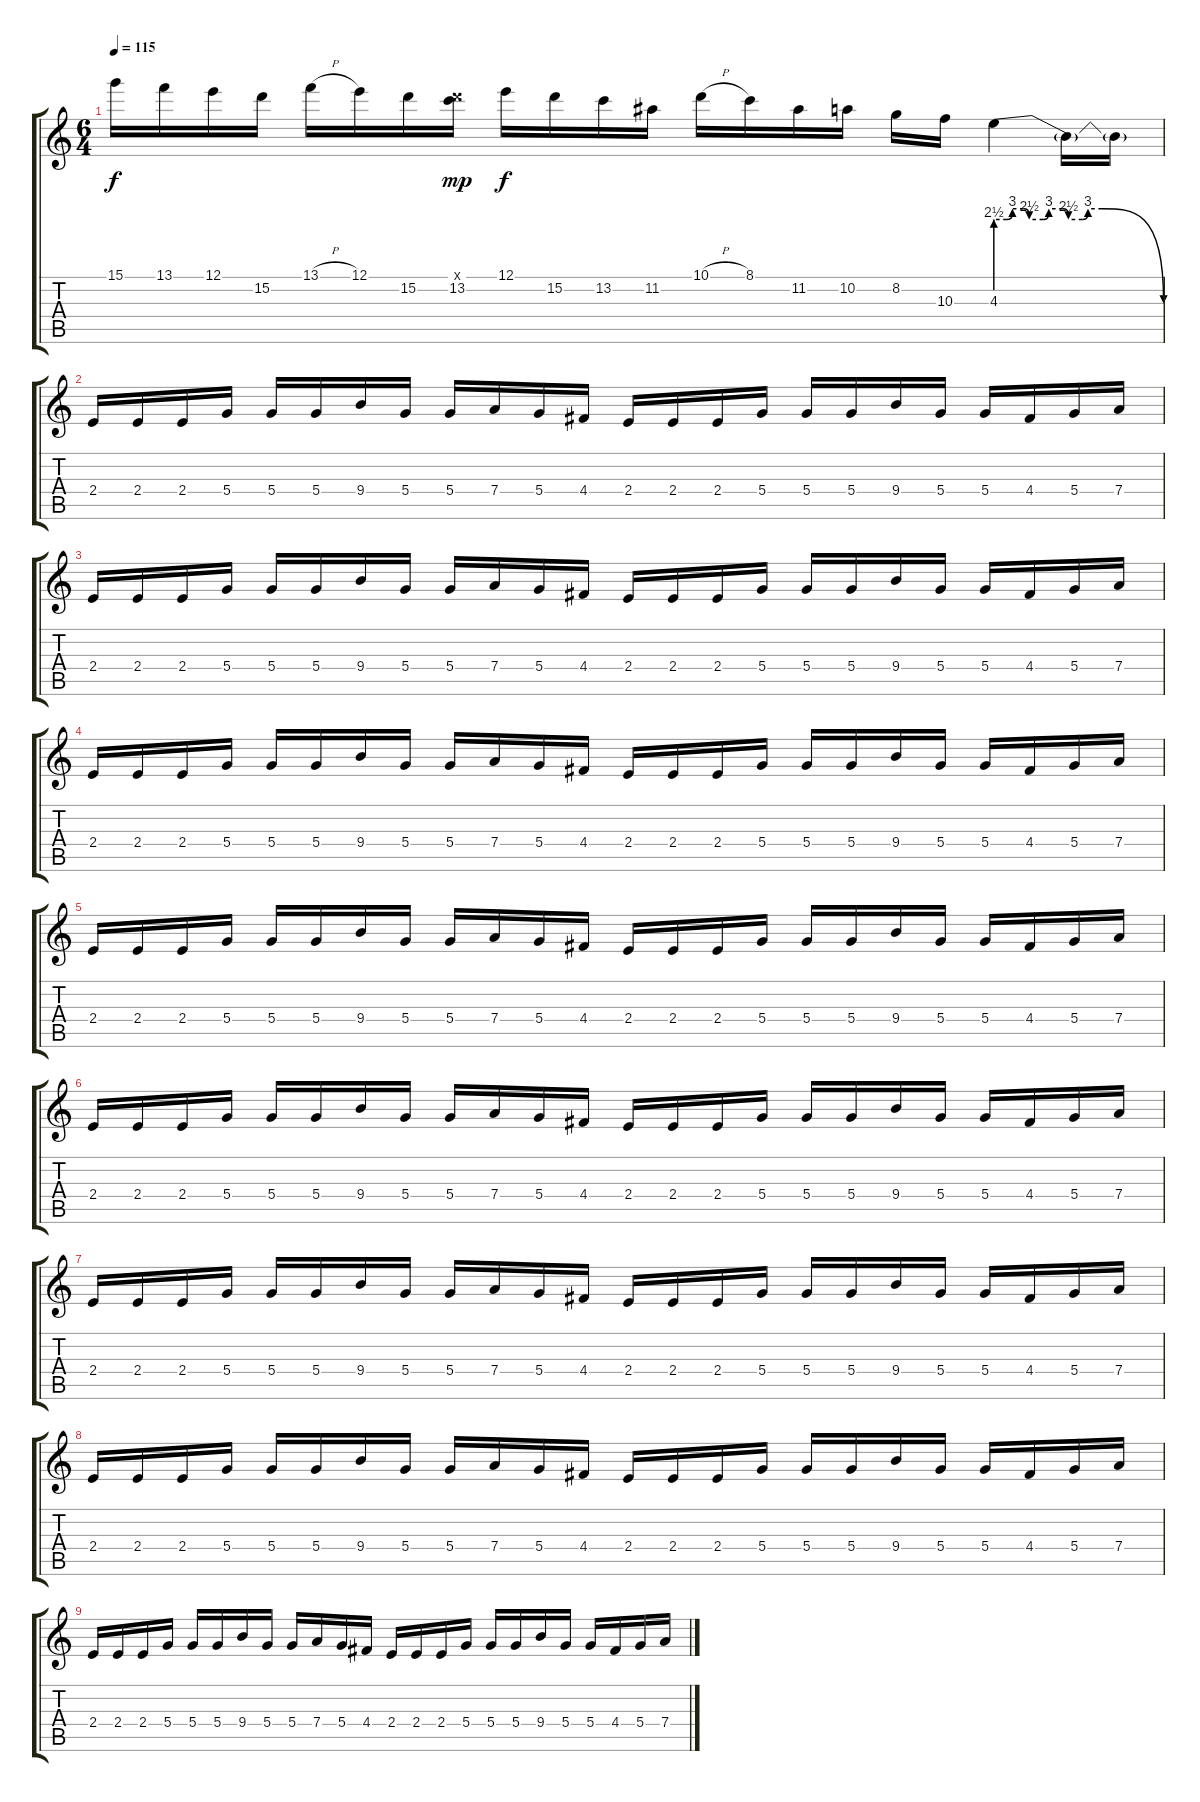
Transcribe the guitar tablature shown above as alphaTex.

\track "" {instrument overdrivenguitar}
\staff {score tabs}
\tuning (E4 B3 G3 D3 A2 E2) {hide}
\ts (6 4)
\tempo 115
\clef g2
\ks c
15.1.16{dy f} 13.1.16 12.1.16 15.2.16 13.1{h}.16 12.1.16 15.2.16 (10.1{x} 13.2).16{dy mp} 12.1.16{dy f} 15.2.16 13.2.16 11.2.16 10.1{h}.16 8.1.16 11.2.16 10.2.16 8.2.16 10.3.16 4.3{be (custom 0 10 4 10 6 12 10 12 12 10 17 10 19 12 24 12 26 10 31 10 33 12 38 12 60 0)}.4 4.3{t}.16 4.3{t}.16 |
2.4.16{volume 11} 2.4.16 2.4.16 5.4.16 5.4.16 5.4.16 9.4.16 5.4.16 5.4.16 7.4.16 5.4.16 4.4.16 2.4.16 2.4.16 2.4.16 5.4.16 5.4.16 5.4.16 9.4.16 5.4.16 5.4.16 4.4.16 5.4.16 7.4.16 |
2.4.16 2.4.16 2.4.16 5.4.16 5.4.16 5.4.16 9.4.16 5.4.16 5.4.16 7.4.16 5.4.16 4.4.16 2.4.16 2.4.16 2.4.16 5.4.16 5.4.16 5.4.16 9.4.16 5.4.16 5.4.16 4.4.16 5.4.16 7.4.16 |
2.4.16 2.4.16 2.4.16 5.4.16 5.4.16 5.4.16 9.4.16 5.4.16 5.4.16 7.4.16 5.4.16 4.4.16 2.4.16 2.4.16 2.4.16 5.4.16 5.4.16 5.4.16 9.4.16 5.4.16 5.4.16 4.4.16 5.4.16 7.4.16 |
2.4.16 2.4.16 2.4.16 5.4.16 5.4.16 5.4.16 9.4.16 5.4.16 5.4.16 7.4.16 5.4.16 4.4.16 2.4.16 2.4.16 2.4.16 5.4.16 5.4.16 5.4.16 9.4.16 5.4.16 5.4.16 4.4.16 5.4.16 7.4.16 |
2.4.16 2.4.16 2.4.16 5.4.16 5.4.16 5.4.16 9.4.16 5.4.16 5.4.16 7.4.16 5.4.16 4.4.16 2.4.16 2.4.16 2.4.16 5.4.16 5.4.16 5.4.16 9.4.16 5.4.16 5.4.16 4.4.16 5.4.16 7.4.16 |
2.4.16 2.4.16 2.4.16 5.4.16 5.4.16 5.4.16 9.4.16 5.4.16 5.4.16 7.4.16 5.4.16 4.4.16 2.4.16 2.4.16 2.4.16 5.4.16 5.4.16 5.4.16 9.4.16 5.4.16 5.4.16 4.4.16 5.4.16 7.4.16 |
2.4.16 2.4.16 2.4.16 5.4.16 5.4.16 5.4.16 9.4.16 5.4.16 5.4.16 7.4.16 5.4.16 4.4.16 2.4.16 2.4.16 2.4.16 5.4.16 5.4.16 5.4.16 9.4.16 5.4.16 5.4.16 4.4.16 5.4.16 7.4.16 |
2.4.16 2.4.16 2.4.16 5.4.16 5.4.16 5.4.16 9.4.16 5.4.16 5.4.16 7.4.16 5.4.16 4.4.16 2.4.16 2.4.16 2.4.16 5.4.16 5.4.16 5.4.16 9.4.16 5.4.16 5.4.16 4.4.16 5.4.16 7.4.16
